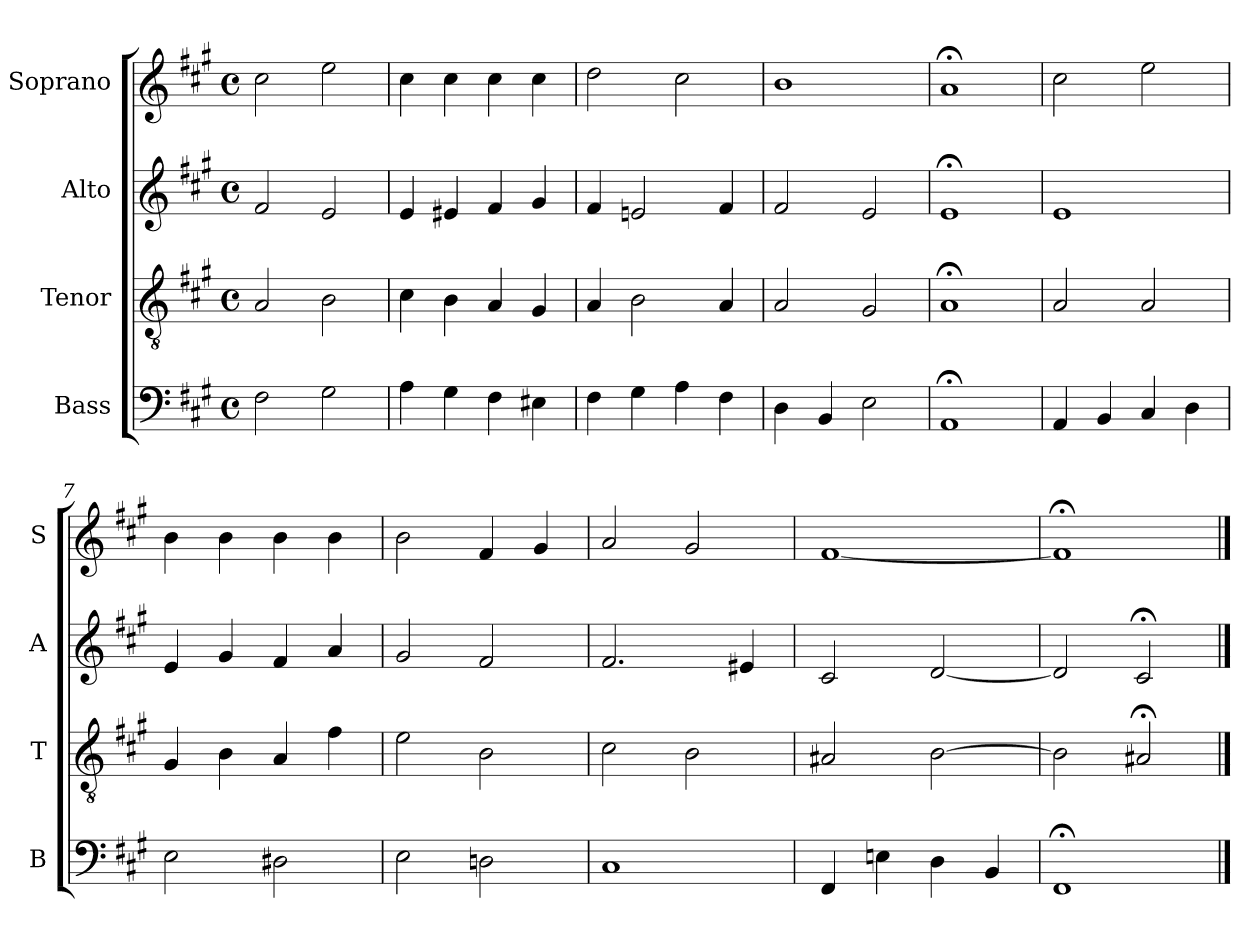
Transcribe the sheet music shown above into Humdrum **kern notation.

**kern	**kern	**kern	**kern
*part4	*part3	*part2	*part1
*staff4	*staff3	*staff2	*staff1
*I"Bass	*I"Tenor	*I"Alto	*I"Soprano
*I'B	*I'T	*I'A	*I'S
*clefF4	*clefGv2	*clefG2	*clefG2
*k[f#c#g#]	*k[f#c#g#]	*k[f#c#g#]	*k[f#c#g#]
*f#:	*f#:	*f#:	*f#:
*M4/4	*M4/4	*M4/4	*M4/4
*met(c)	*met(c)	*met(c)	*met(c)
*MM100	*MM100	*MM100	*MM100
=1	=1	=1	=1
2F#	2A	2f#	2cc#
2G#	2B	2e	2ee
=2	=2	=2	=2
4A	4c#	4e	4cc#
4G#	4B	4e#X	4cc#
4F#	4A	4f#	4cc#
4E#X	4G#	4g#	4cc#
=3	=3	=3	=3
4F#	4A	4f#	2dd
4G#	2B	2en	.
4A	.	.	2cc#
4F#	4A	4f#	.
=4	=4	=4	=4
4D	2A	2f#	1b
4BB	.	.	.
2E	2G#	2e	.
=5	=5	=5	=5
1AA;<	1A;<	1e;<	1a;<
=6	=6	=6	=6
4AA	2A	1e	2cc#
4BB	.	.	.
4C#	2A	.	2ee
4D	.	.	.
=7	=7	=7	=7
2E	4G#	4e	4b
.	4B	4g#	4b
2D#X	4A	4f#	4b
.	4f#	4a	4b
=8	=8	=8	=8
2E	2e	2g#	2b
2Dn	2B	2f#	4f#
.	.	.	4g#
=9	=9	=9	=9
1C#i	2c#i	2.f#i	2ai
.	2B	.	2g#
.	.	4e#X	.
=10	=10	=10	=10
4FF#	2A#X	2c#	[1f#
4En	.	.	.
4D	[2B	[2d	.
4BB	.	.	.
=11	=11	=11	=11
1FF#;<i	2Bi]	2di]	1f#;<i]
.	2A#X;<	2c#;<	.
==	==	==	==
*-	*-	*-	*-
